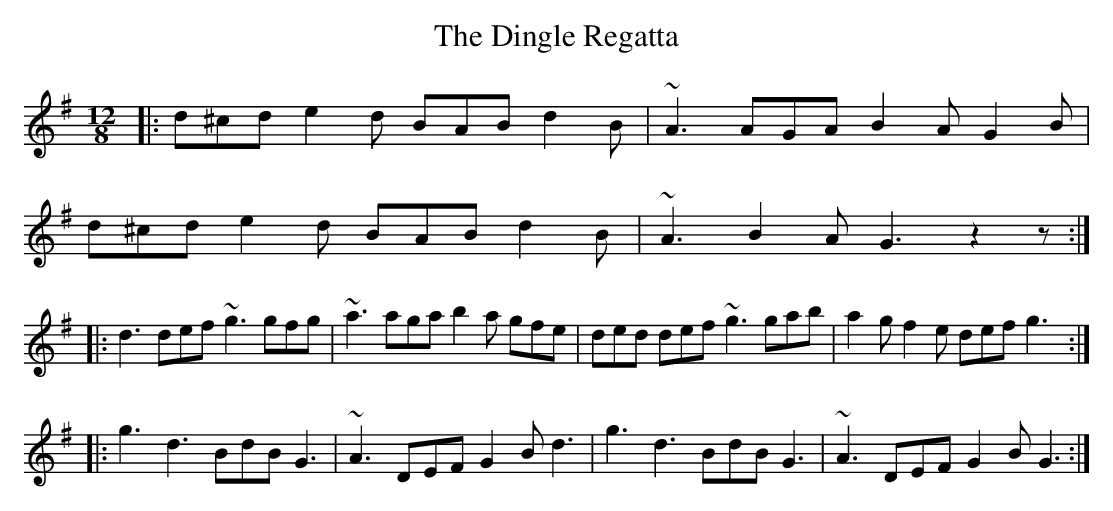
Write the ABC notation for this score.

X:1
T:Dingle Regatta, The
L:1/8
M:12/8
K:G
|:d^cd e2 d BAB d2 B|~A3 AGA B2A G2 B|
d^cd e2 d BAB d2B|~A3 B2A G3 z2 z:|
|:d3 def ~g3 gfg|~a3 aga b2a gfe|ded def ~g3 gab|a2g f2e def g3:|
|:g3 d3 BdB G3|~A3 DEF G2 B d3|g3 d3 BdB G3|~A3 DEF G2 B G3:|
